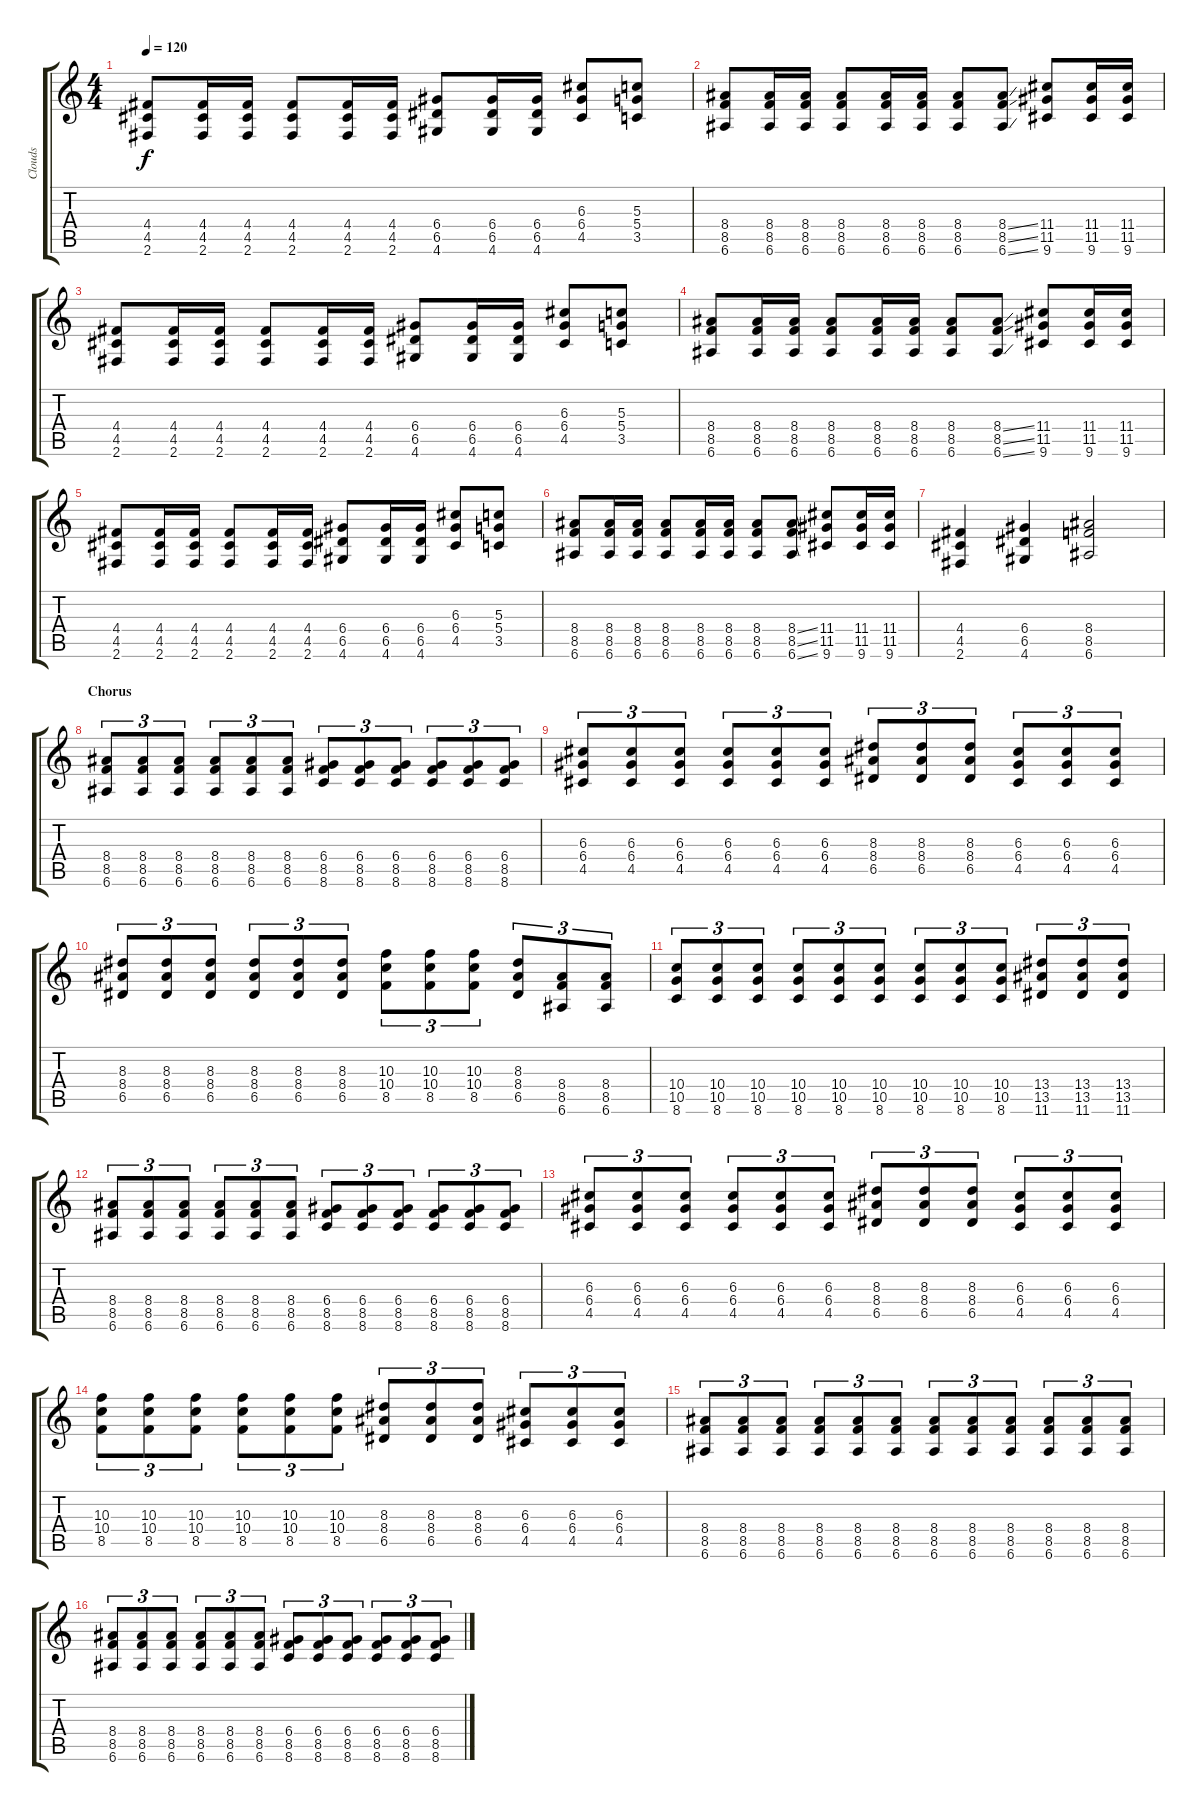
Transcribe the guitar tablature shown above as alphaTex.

\track ("Clouds" "Clouds") {instrument distortionguitar}
\staff {score tabs}
\tuning (E4 B3 G3 D3 A2 E2) {hide}
\ts (4 4)
\tempo 120
\clef g2
\ks c
(4.4 4.5 2.6).8{dy f} (4.4 4.5 2.6).16 (4.4 4.5 2.6).16 (4.4 4.5 2.6).8 (4.4 4.5 2.6).16 (4.4 4.5 2.6).16 (6.4 6.5 4.6).8 (6.4 6.5 4.6).16 (6.4 6.5 4.6).16 (6.3 6.4 4.5).8 (5.3 5.4 3.5).8 |
(8.4 8.5 6.6).8 (8.4 8.5 6.6).16 (8.4 8.5 6.6).16 (8.4 8.5 6.6).8 (8.4 8.5 6.6).16 (8.4 8.5 6.6).16 (8.4 8.5 6.6).8 (8.4{ss} 8.5{ss} 6.6{ss}).8 (11.4 11.5 9.6).8 (11.4 11.5 9.6).16 (11.4 11.5 9.6).16 |
(4.4 4.5 2.6).8 (4.4 4.5 2.6).16 (4.4 4.5 2.6).16 (4.4 4.5 2.6).8 (4.4 4.5 2.6).16 (4.4 4.5 2.6).16 (6.4 6.5 4.6).8 (6.4 6.5 4.6).16 (6.4 6.5 4.6).16 (6.3 6.4 4.5).8 (5.3 5.4 3.5).8 |
(8.4 8.5 6.6).8 (8.4 8.5 6.6).16 (8.4 8.5 6.6).16 (8.4 8.5 6.6).8 (8.4 8.5 6.6).16 (8.4 8.5 6.6).16 (8.4 8.5 6.6).8 (8.4{ss} 8.5{ss} 6.6{ss}).8 (11.4 11.5 9.6).8 (11.4 11.5 9.6).16 (11.4 11.5 9.6).16 |
(4.4 4.5 2.6).8 (4.4 4.5 2.6).16 (4.4 4.5 2.6).16 (4.4 4.5 2.6).8 (4.4 4.5 2.6).16 (4.4 4.5 2.6).16 (6.4 6.5 4.6).8 (6.4 6.5 4.6).16 (6.4 6.5 4.6).16 (6.3 6.4 4.5).8 (5.3 5.4 3.5).8 |
(8.4 8.5 6.6).8 (8.4 8.5 6.6).16 (8.4 8.5 6.6).16 (8.4 8.5 6.6).8 (8.4 8.5 6.6).16 (8.4 8.5 6.6).16 (8.4 8.5 6.6).8 (8.4{ss} 8.5{ss} 6.6{ss}).8 (11.4 11.5 9.6).8 (11.4 11.5 9.6).16 (11.4 11.5 9.6).16 |
(4.4 4.5 2.6).4 (6.4 6.5 4.6).4 (8.4 8.5 6.6).2 |
\section ("" "Chorus")
(8.4 8.5 6.6).8{tu (3 2)} (8.4 8.5 6.6).8{tu (3 2)} (8.4 8.5 6.6).8{tu (3 2)} (8.4 8.5 6.6).8{tu (3 2)} (8.4 8.5 6.6).8{tu (3 2)} (8.4 8.5 6.6).8{tu (3 2)} (6.4 8.5 8.6).8{tu (3 2)} (6.4 8.5 8.6).8{tu (3 2)} (6.4 8.5 8.6).8{tu (3 2)} (6.4 8.5 8.6).8{tu (3 2)} (6.4 8.5 8.6).8{tu (3 2)} (6.4 8.5 8.6).8{tu (3 2)} |
(6.3 6.4 4.5).8{tu (3 2)} (6.3 6.4 4.5).8{tu (3 2)} (6.3 6.4 4.5).8{tu (3 2)} (6.3 6.4 4.5).8{tu (3 2)} (6.3 6.4 4.5).8{tu (3 2)} (6.3 6.4 4.5).8{tu (3 2)} (8.3 8.4 6.5).8{tu (3 2)} (8.3 8.4 6.5).8{tu (3 2)} (8.3 8.4 6.5).8{tu (3 2)} (6.3 6.4 4.5).8{tu (3 2)} (6.3 6.4 4.5).8{tu (3 2)} (6.3 6.4 4.5).8{tu (3 2)} |
(8.3 8.4 6.5).8{tu (3 2)} (8.3 8.4 6.5).8{tu (3 2)} (8.3 8.4 6.5).8{tu (3 2)} (8.3 8.4 6.5).8{tu (3 2)} (8.3 8.4 6.5).8{tu (3 2)} (8.3 8.4 6.5).8{tu (3 2)} (10.3 10.4 8.5).8{tu (3 2)} (10.3 10.4 8.5).8{tu (3 2)} (10.3 10.4 8.5).8{tu (3 2)} (8.3 8.4 6.5).8{tu (3 2)} (8.4 8.5 6.6).8{tu (3 2)} (8.4 8.5 6.6).8{tu (3 2)} |
(10.4 10.5 8.6).8{tu (3 2)} (10.4 10.5 8.6).8{tu (3 2)} (10.4 10.5 8.6).8{tu (3 2)} (10.4 10.5 8.6).8{tu (3 2)} (10.4 10.5 8.6).8{tu (3 2)} (10.4 10.5 8.6).8{tu (3 2)} (10.4 10.5 8.6).8{tu (3 2)} (10.4 10.5 8.6).8{tu (3 2)} (10.4 10.5 8.6).8{tu (3 2)} (13.4 13.5 11.6).8{tu (3 2)} (13.4 13.5 11.6).8{tu (3 2)} (13.4 13.5 11.6).8{tu (3 2)} |
(8.4 8.5 6.6).8{tu (3 2)} (8.4 8.5 6.6).8{tu (3 2)} (8.4 8.5 6.6).8{tu (3 2)} (8.4 8.5 6.6).8{tu (3 2)} (8.4 8.5 6.6).8{tu (3 2)} (8.4 8.5 6.6).8{tu (3 2)} (6.4 8.5 8.6).8{tu (3 2)} (6.4 8.5 8.6).8{tu (3 2)} (6.4 8.5 8.6).8{tu (3 2)} (6.4 8.5 8.6).8{tu (3 2)} (6.4 8.5 8.6).8{tu (3 2)} (6.4 8.5 8.6).8{tu (3 2)} |
(6.3 6.4 4.5).8{tu (3 2)} (6.3 6.4 4.5).8{tu (3 2)} (6.3 6.4 4.5).8{tu (3 2)} (6.3 6.4 4.5).8{tu (3 2)} (6.3 6.4 4.5).8{tu (3 2)} (6.3 6.4 4.5).8{tu (3 2)} (8.3 8.4 6.5).8{tu (3 2)} (8.3 8.4 6.5).8{tu (3 2)} (8.3 8.4 6.5).8{tu (3 2)} (6.3 6.4 4.5).8{tu (3 2)} (6.3 6.4 4.5).8{tu (3 2)} (6.3 6.4 4.5).8{tu (3 2)} |
(10.3 10.4 8.5).8{tu (3 2)} (10.3 10.4 8.5).8{tu (3 2)} (10.3 10.4 8.5).8{tu (3 2)} (10.3 10.4 8.5).8{tu (3 2)} (10.3 10.4 8.5).8{tu (3 2)} (10.3 10.4 8.5).8{tu (3 2)} (8.3 8.4 6.5).8{tu (3 2)} (8.3 8.4 6.5).8{tu (3 2)} (8.3 8.4 6.5).8{tu (3 2)} (6.3 6.4 4.5).8{tu (3 2)} (6.3 6.4 4.5).8{tu (3 2)} (6.3 6.4 4.5).8{tu (3 2)} |
(8.4 8.5 6.6).8{tu (3 2)} (8.4 8.5 6.6).8{tu (3 2)} (8.4 8.5 6.6).8{tu (3 2)} (8.4 8.5 6.6).8{tu (3 2)} (8.4 8.5 6.6).8{tu (3 2)} (8.4 8.5 6.6).8{tu (3 2)} (8.4 8.5 6.6).8{tu (3 2)} (8.4 8.5 6.6).8{tu (3 2)} (8.4 8.5 6.6).8{tu (3 2)} (8.4 8.5 6.6).8{tu (3 2)} (8.4 8.5 6.6).8{tu (3 2)} (8.4 8.5 6.6).8{tu (3 2)} |
(8.4 8.5 6.6).8{tu (3 2)} (8.4 8.5 6.6).8{tu (3 2)} (8.4 8.5 6.6).8{tu (3 2)} (8.4 8.5 6.6).8{tu (3 2)} (8.4 8.5 6.6).8{tu (3 2)} (8.4 8.5 6.6).8{tu (3 2)} (6.4 8.5 8.6).8{tu (3 2)} (6.4 8.5 8.6).8{tu (3 2)} (6.4 8.5 8.6).8{tu (3 2)} (6.4 8.5 8.6).8{tu (3 2)} (6.4 8.5 8.6).8{tu (3 2)} (6.4 8.5 8.6).8{tu (3 2)}
